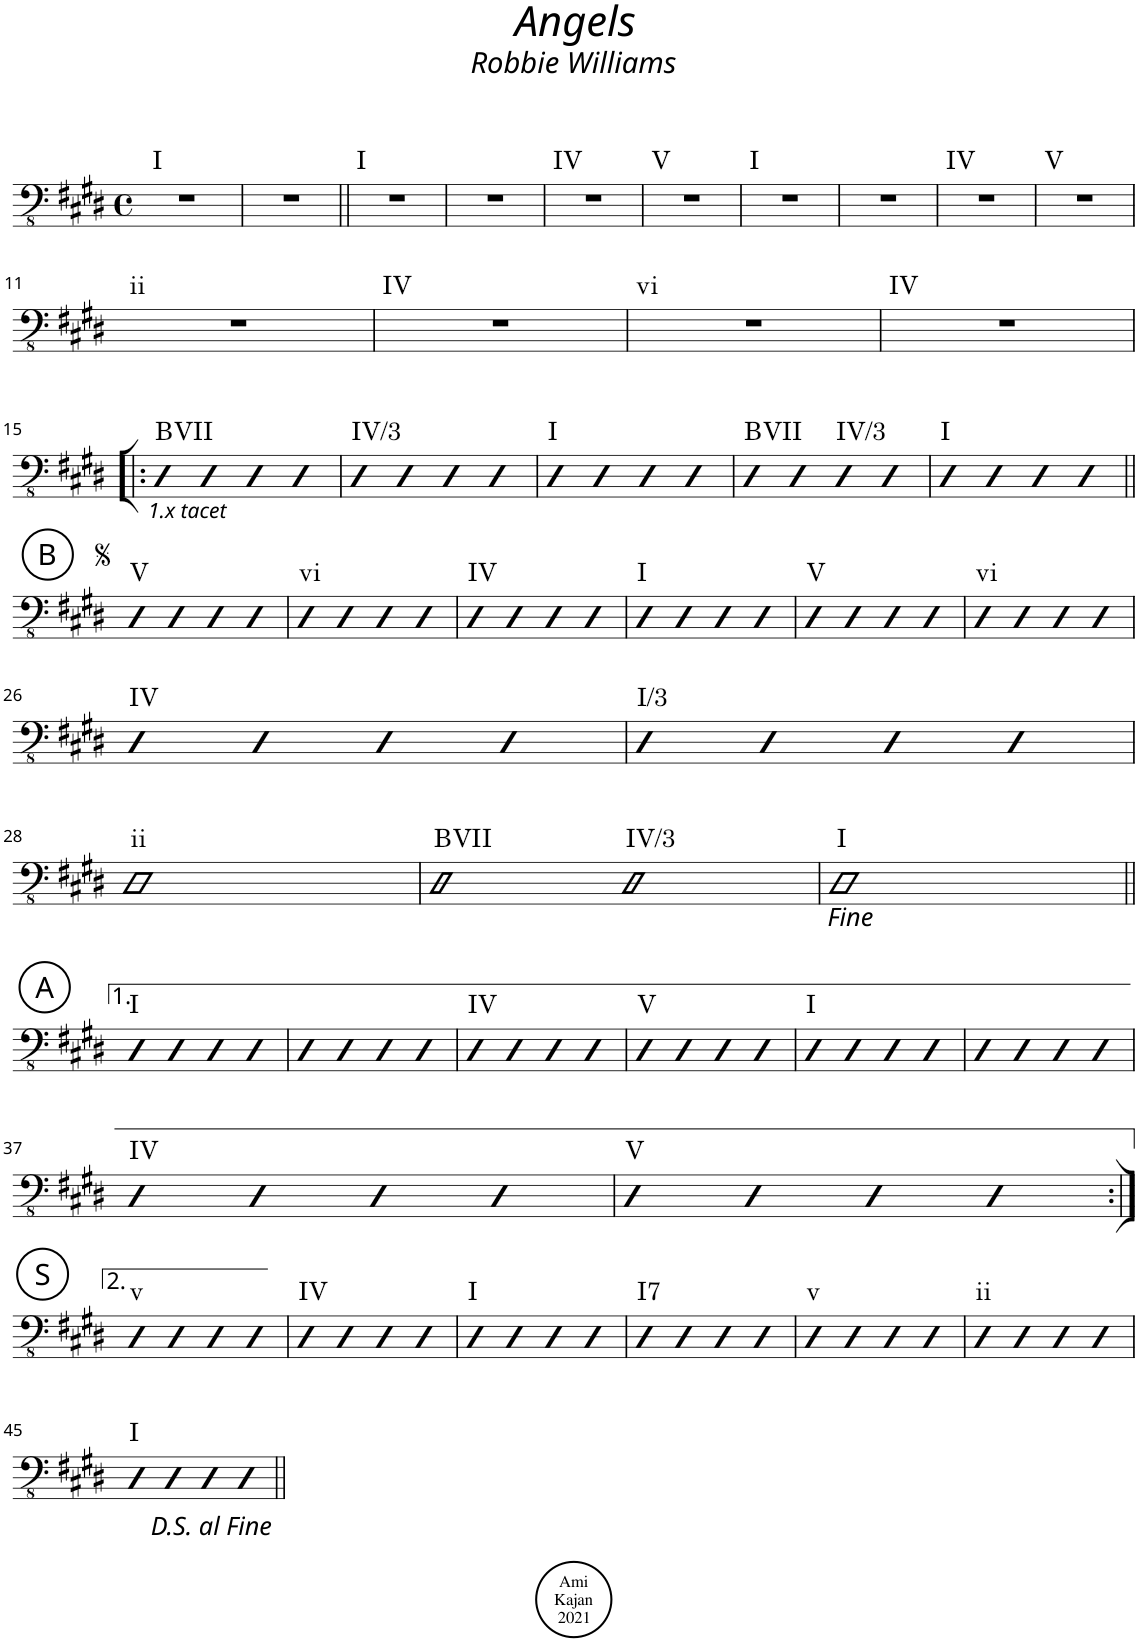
**kern	**harte
*part1	*part1
*staff1	*
*I"Acoustic Bass	*
*I'Bass	*
*clefFv4	*
*k[f#c#g#d#]	*
*M4/4	*
*met(c)	*
=1	=1
!	!LO:H:kt=I
1r	N
=2	=2
1r	.
=3||	=3||
!	!LO:H:kt=I
1r	N
=4	=4
1r	.
=5	=5
!	!LO:H:kt=IV
1r	N
=6	=6
!	!LO:H:kt=V
1r	N
=7	=7
!	!LO:H:kt=I
1r	N
=8	=8
1r	.
=9	=9
!	!LO:H:kt=IV
1r	N
=10	=10
!	!LO:H:kt=V
1r	N
!!LO:LB:g=z
=11	=11
!	!LO:H:kt=ii
1r	N
=12	=12
!	!LO:H:kt=IV
1r	N
=13	=13
!	!LO:H:kt=vi
1r	N
=14	=14
!	!LO:H:kt=IV
1r	N
!!LO:LB:g=z
=15!|:	=15!|:
!LO:TX:b:i:t=1.x tacet	!
4DD#	B:maj
4DD#	.
4DD#	.
4DD#	.
=16	=16
!	!LO:H:kt=IV/3
4DD#	N
4DD#	.
4DD#	.
4DD#	.
=17	=17
!	!LO:H:kt=I
4DD#	N
4DD#	.
4DD#	.
4DD#	.
=18	=18
4DD#	B:maj
4DD#	.
!	!LO:H:kt=IV/3
4DD#	N
4DD#	.
=19	=19
!	!LO:H:kt=I
4DD#	N
4DD#	.
4DD#	.
4DD#	.
!!LO:LB:g=z
!!LO:REH:place=s1:a:cj:enc=circle:fs=14:t=B
=20||	=20||
!	!LO:H:kt=V
4DD#	N
4DD#	.
4DD#	.
4DD#	.
=21	=21
!	!LO:H:kt=vi
4DD#	N
4DD#	.
4DD#	.
4DD#	.
=22	=22
!	!LO:H:kt=IV
4DD#	N
4DD#	.
4DD#	.
4DD#	.
=23	=23
!	!LO:H:kt=I
4DD#	N
4DD#	.
4DD#	.
4DD#	.
=24	=24
!	!LO:H:kt=V
4DD#	N
4DD#	.
4DD#	.
4DD#	.
=25	=25
!	!LO:H:kt=vi
4DD#	N
4DD#	.
4DD#	.
4DD#	.
!!LO:LB:g=z
=26	=26
!	!LO:H:kt=IV
4DD#	N
4DD#	.
4DD#	.
4DD#	.
=27	=27
!	!LO:H:kt=I/3
4DD#	N
4DD#	.
4DD#	.
4DD#	.
!!LO:LB:g=z
=28	=28
!	!LO:H:kt=ii
1DD#	N
=29	=29
2DD#	B:maj
!	!LO:H:kt=IV/3
2DD#	N
=30	=30
!	!LO:H:kt=I
1DD#	N
!!LO:LB:g=z
!!LO:REH:place=s1:a:cj:enc=circle:fs=14:t=A
=31||	=31||
!	!LO:H:kt=I
4DD#	N
4DD#	.
4DD#	.
4DD#	.
=32	=32
4DD#	.
4DD#	.
4DD#	.
4DD#	.
=33	=33
!	!LO:H:kt=IV
4DD#	N
4DD#	.
4DD#	.
4DD#	.
=34	=34
!	!LO:H:kt=V
4DD#	N
4DD#	.
4DD#	.
4DD#	.
=35	=35
!	!LO:H:kt=I
4DD#	N
4DD#	.
4DD#	.
4DD#	.
=36	=36
4DD#	.
4DD#	.
4DD#	.
4DD#	.
!!LO:LB:g=z
=37	=37
!	!LO:H:kt=IV
4DD#	N
4DD#	.
4DD#	.
4DD#	.
=38	=38
!	!LO:H:kt=V
4DD#	N
4DD#	.
4DD#	.
4DD#	.
!!LO:LB:g=z
!!LO:REH:place=s1:a:cj:enc=circle:fs=14:t=S
=39:|!	=39:|!
!	!LO:H:kt=v
4DD#	N
4DD#	.
4DD#	.
4DD#	.
=40	=40
!	!LO:H:kt=IV
4DD#	N
4DD#	.
4DD#	.
4DD#	.
=41	=41
!	!LO:H:kt=I
4DD#	N
4DD#	.
4DD#	.
4DD#	.
=42	=42
!	!LO:H:kt=I7
4DD#	N
4DD#	.
4DD#	.
4DD#	.
=43	=43
!	!LO:H:kt=v
4DD#	N
4DD#	.
4DD#	.
4DD#	.
=44	=44
!	!LO:H:kt=ii
4DD#	N
4DD#	.
4DD#	.
4DD#	.
!!LO:LB:g=z
=45	=45
!	!LO:H:kt=I
4DD#	N
4DD#	.
4DD#	.
4DD#	.
=||	=||
*-	*-
